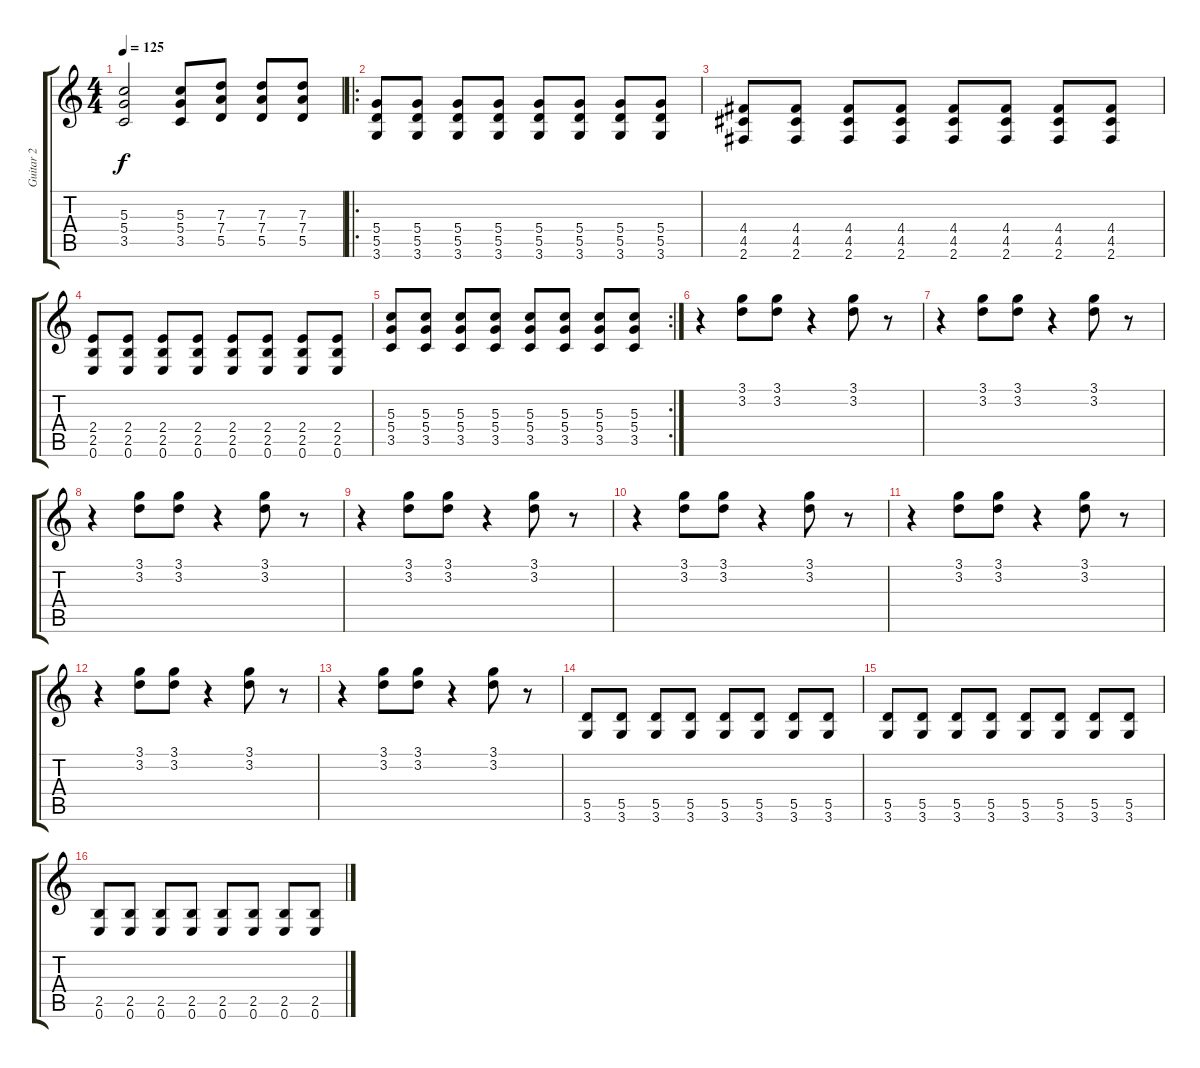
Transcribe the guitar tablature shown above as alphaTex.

\track ("Guitar 2" "Guitar 2") {instrument distortionguitar}
\staff {score tabs}
\tuning (E4 B3 G3 D3 A2 E2) {hide}
\ts (4 4)
\tempo 125
\clef g2
\ks c
(5.3 5.4 3.5).2{dy f} (5.3 5.4 3.5).8 (7.3 7.4 5.5).8 (7.3 7.4 5.5).8 (7.3 7.4 5.5).8 |
\ro
(5.4 5.5 3.6).8 (5.4 5.5 3.6).8 (5.4 5.5 3.6).8 (5.4 5.5 3.6).8 (5.4 5.5 3.6).8 (5.4 5.5 3.6).8 (5.4 5.5 3.6).8 (5.4 5.5 3.6).8 |
(4.4 4.5 2.6).8 (4.4 4.5 2.6).8 (4.4 4.5 2.6).8 (4.4 4.5 2.6).8 (4.4 4.5 2.6).8 (4.4 4.5 2.6).8 (4.4 4.5 2.6).8 (4.4 4.5 2.6).8 |
(2.4 2.5 0.6).8 (2.4 2.5 0.6).8 (2.4 2.5 0.6).8 (2.4 2.5 0.6).8 (2.4 2.5 0.6).8 (2.4 2.5 0.6).8 (2.4 2.5 0.6).8 (2.4 2.5 0.6).8 |
\rc 2
(5.3 5.4 3.5).8 (5.3 5.4 3.5).8 (5.3 5.4 3.5).8 (5.3 5.4 3.5).8 (5.3 5.4 3.5).8 (5.3 5.4 3.5).8 (5.3 5.4 3.5).8 (5.3 5.4 3.5).8 |
r.4 (3.1 3.2).8{volume 9} (3.1 3.2).8 r.4 (3.1 3.2).8 r.8 |
r.4 (3.1 3.2).8{volume 9} (3.1 3.2).8 r.4 (3.1 3.2).8 r.8 |
r.4 (3.1 3.2).8{volume 9} (3.1 3.2).8 r.4 (3.1 3.2).8 r.8 |
r.4 (3.1 3.2).8{volume 9} (3.1 3.2).8 r.4 (3.1 3.2).8 r.8 |
r.4 (3.1 3.2).8{volume 9} (3.1 3.2).8 r.4 (3.1 3.2).8 r.8 |
r.4 (3.1 3.2).8{volume 9} (3.1 3.2).8 r.4 (3.1 3.2).8 r.8 |
r.4 (3.1 3.2).8{volume 9} (3.1 3.2).8 r.4 (3.1 3.2).8 r.8 |
r.4 (3.1 3.2).8{volume 9} (3.1 3.2).8 r.4 (3.1 3.2).8 r.8 |
(5.5 3.6).8{instrument electricguitarmuted} (5.5 3.6).8 (5.5 3.6).8 (5.5 3.6).8 (5.5 3.6).8 (5.5 3.6).8 (5.5 3.6).8 (5.5 3.6).8 |
(5.5 3.6).8 (5.5 3.6).8 (5.5 3.6).8 (5.5 3.6).8 (5.5 3.6).8 (5.5 3.6).8 (5.5 3.6).8 (5.5 3.6).8 |
(2.5 0.6).8 (2.5 0.6).8 (2.5 0.6).8 (2.5 0.6).8 (2.5 0.6).8 (2.5 0.6).8 (2.5 0.6).8 (2.5 0.6).8
